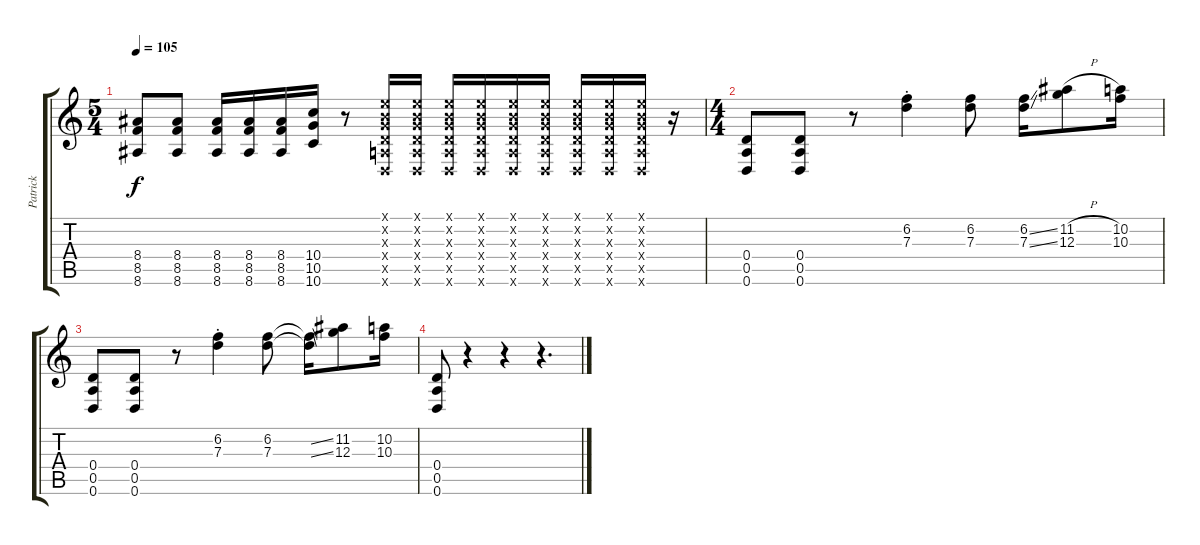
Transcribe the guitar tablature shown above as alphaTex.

\track ("Patrick" "Patrick") {instrument overdrivenguitar}
\staff {score tabs}
\tuning (E4 B3 G3 D3 A2 D2) {hide}
\ts (5 4)
\tempo 105
\clef g2
\ks c
(8.4 8.5 8.6).8{dy f} (8.4 8.5 8.6).8 (8.4 8.5 8.6).16 (8.4 8.5 8.6).16 (8.4 8.5 8.6).16 (10.4 10.5 10.6).16 r.8 (0.1{x} 0.2{x} 0.3{x} 0.4{x} 0.5{x} 0.6{x}).16 (0.1{x} 0.2{x} 0.3{x} 0.4{x} 0.5{x} 0.6{x}).16 (0.1{x} 0.2{x} 0.3{x} 0.4{x} 0.5{x} 0.6{x}).16 (0.1{x} 0.2{x} 0.3{x} 0.4{x} 0.5{x} 0.6{x}).16 (0.1{x} 0.2{x} 0.3{x} 0.4{x} 0.5{x} 0.6{x}).16 (0.1{x} 0.2{x} 0.3{x} 0.4{x} 0.5{x} 0.6{x}).16 (0.1{x} 0.2{x} 0.3{x} 0.4{x} 0.5{x} 0.6{x}).16 (0.1{x} 0.2{x} 0.3{x} 0.4{x} 0.5{x} 0.6{x}).16 (0.1{x} 0.2{x} 0.3{x} 0.4{x} 0.5{x} 0.6{x}).16 r.16 |
\ts (4 4)
(0.4 0.5 0.6).8 (0.4 0.5 0.6).8 r.8 (6.2{st} 7.3{st}).4 (6.2 7.3).8 (6.2{ss} 7.3{ss}).16 (11.2{h} 12.3).8 (10.2 10.3).16 |
(0.4 0.5 0.6).8 (0.4 0.5 0.6).8 r.8 (6.2{st} 7.3{st}).4 (6.2 7.3).8 (6.2{ss t} 7.3{ss t}).16 (11.2 12.3).8 (10.2 10.3).16 |
(0.4 0.5 0.6).8 r.4 r.4 r.4{d}
